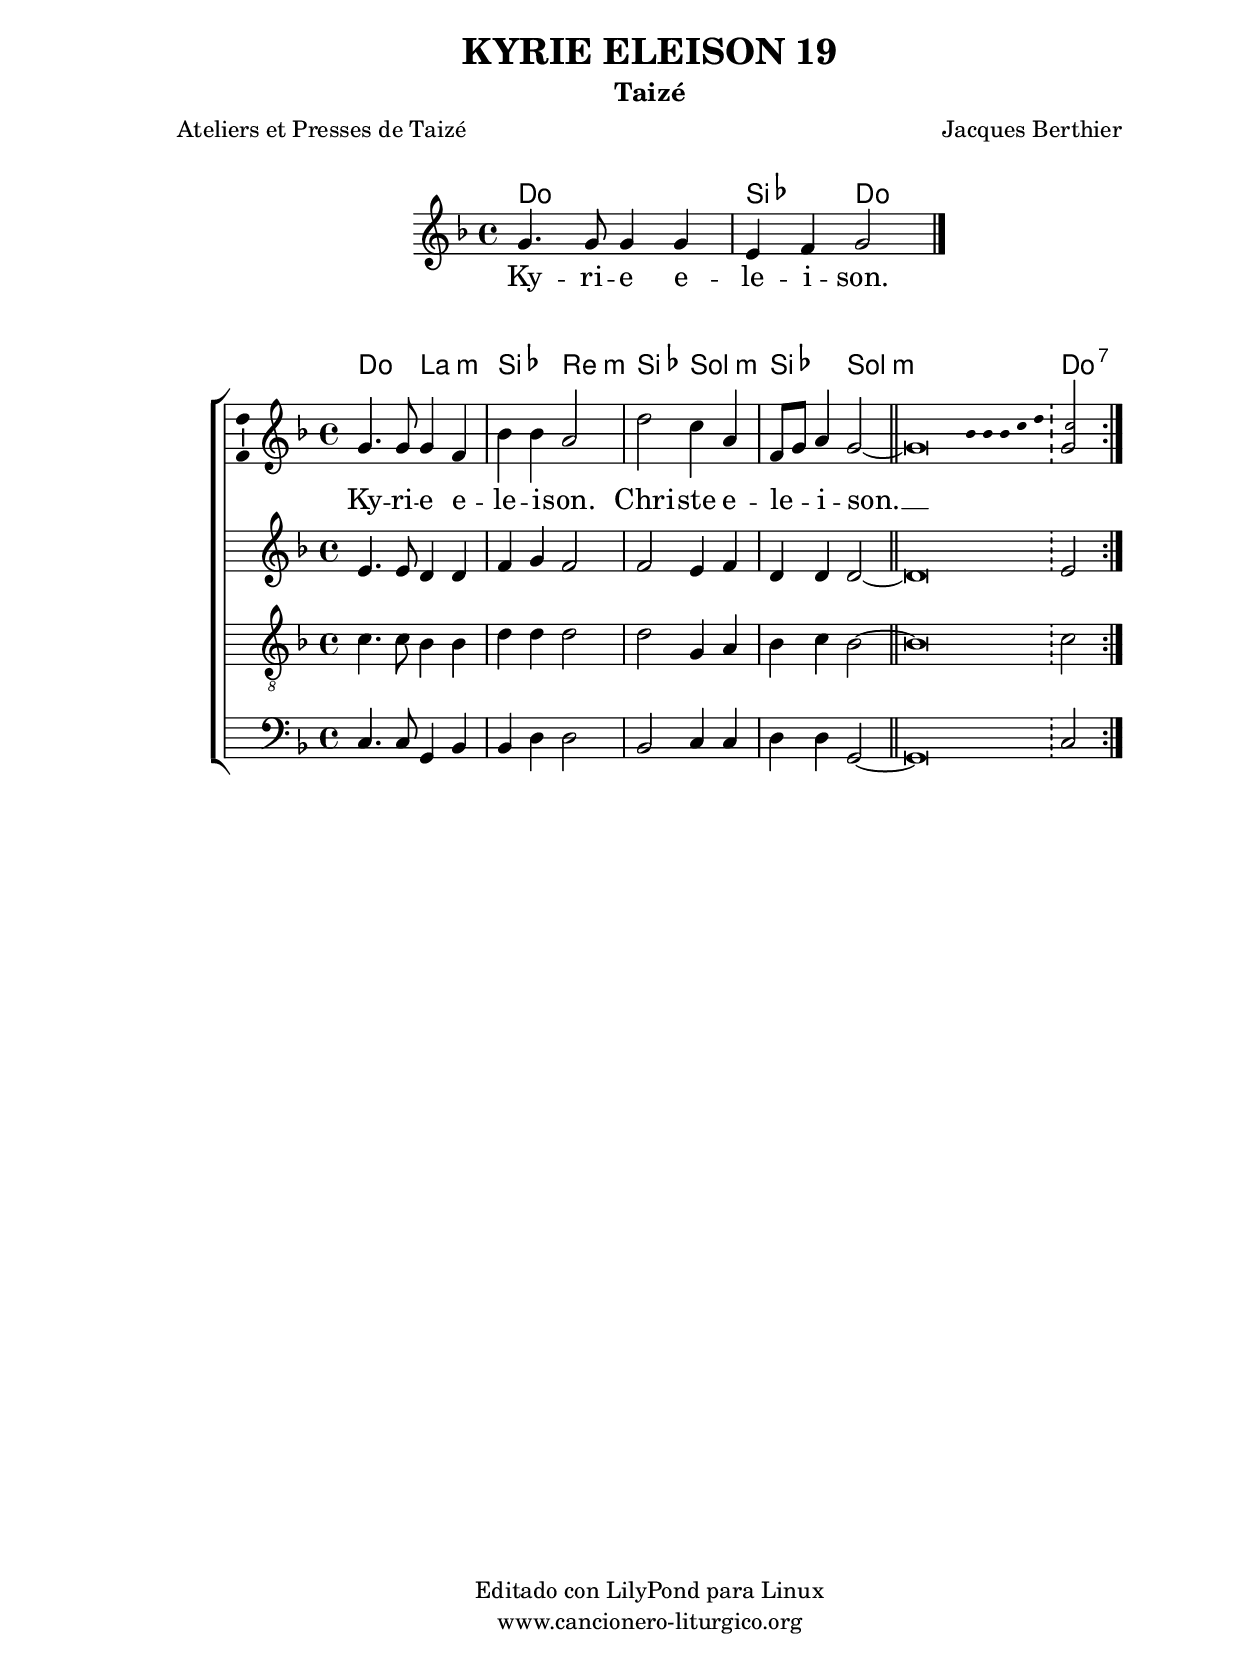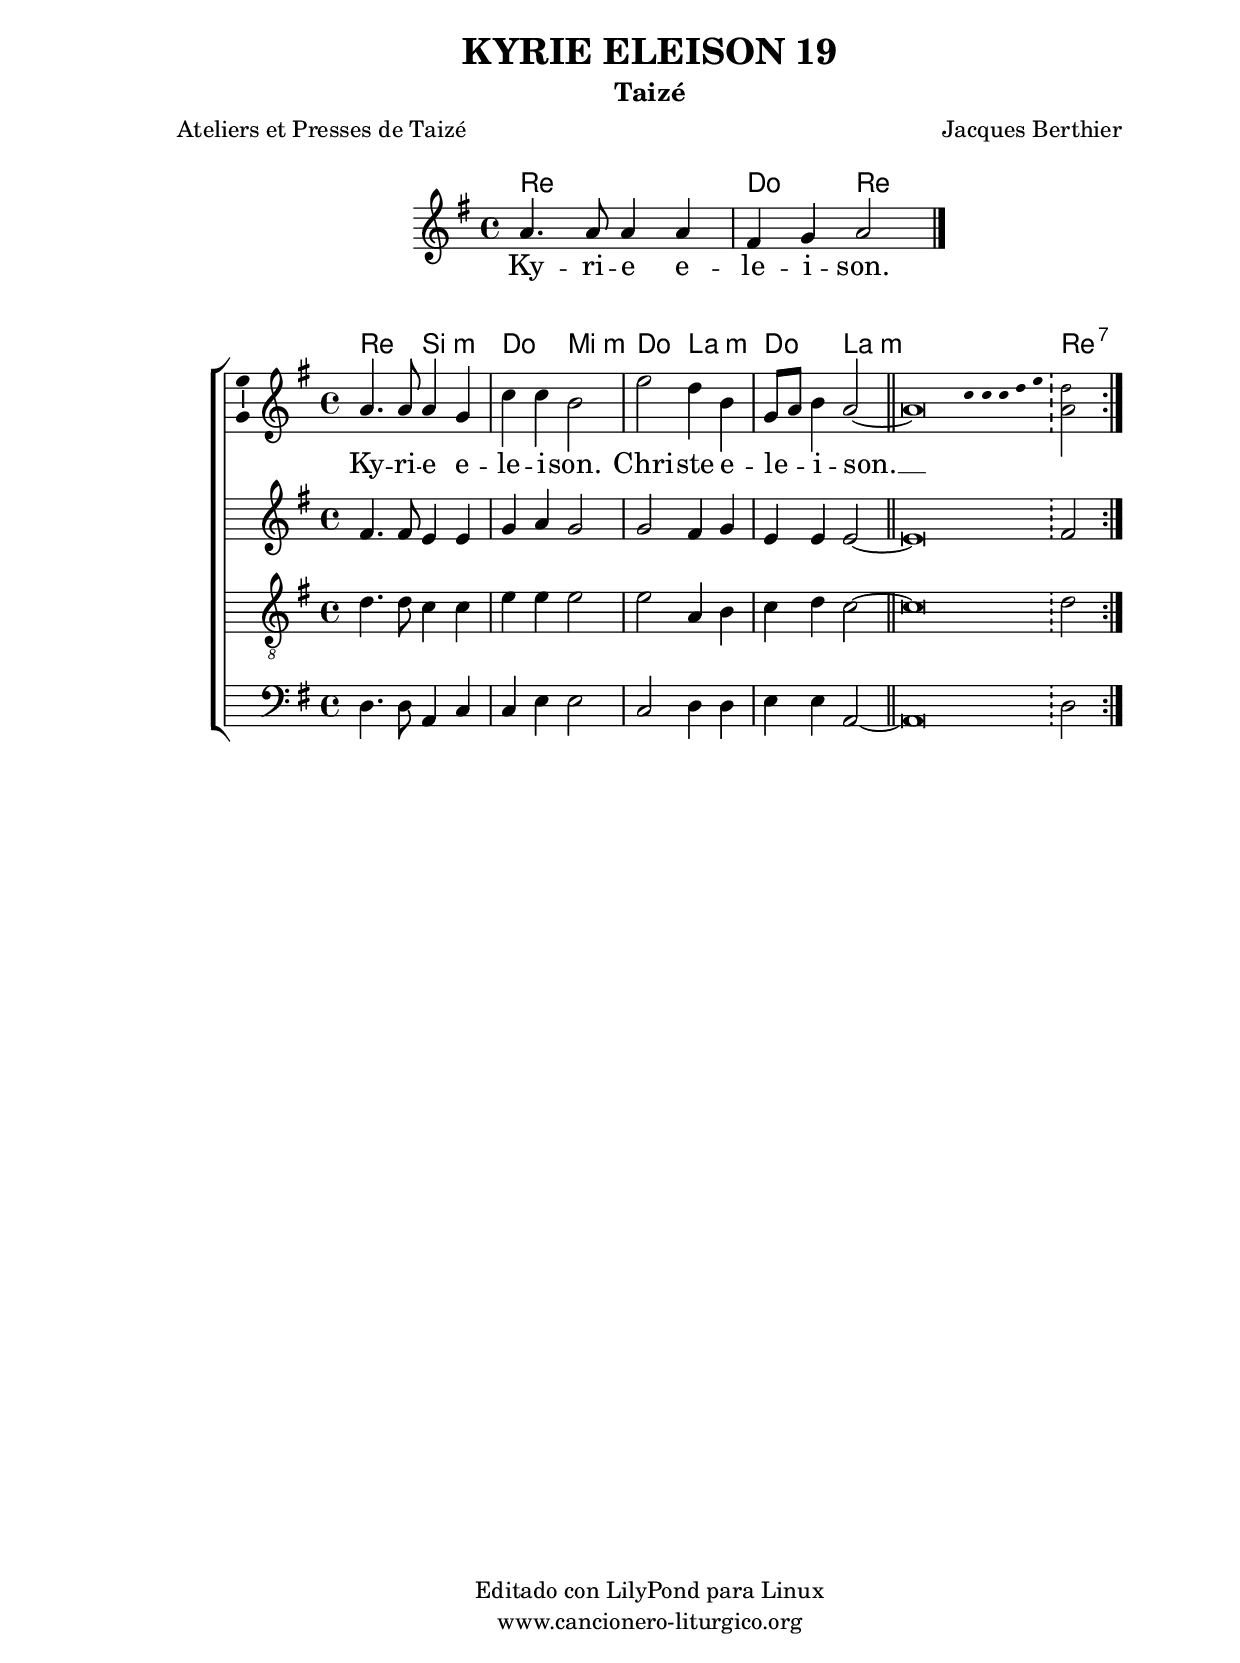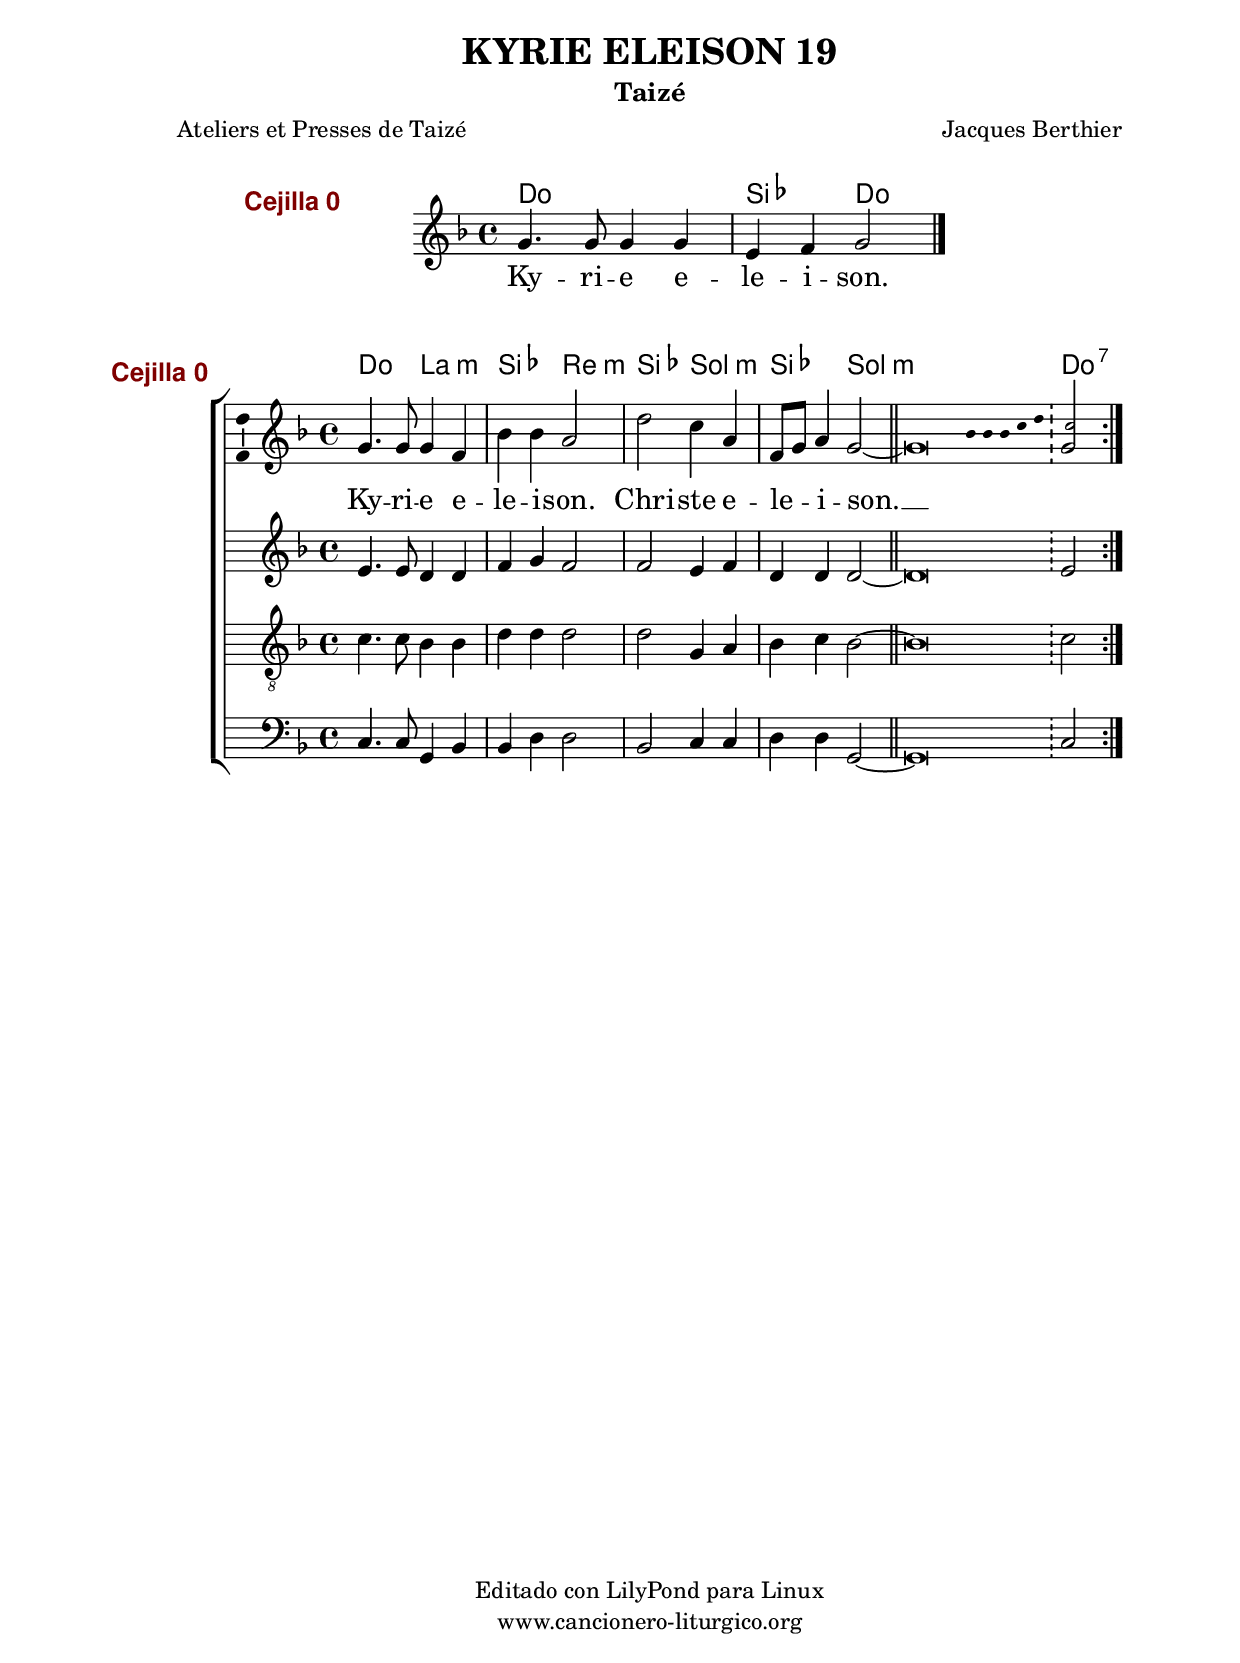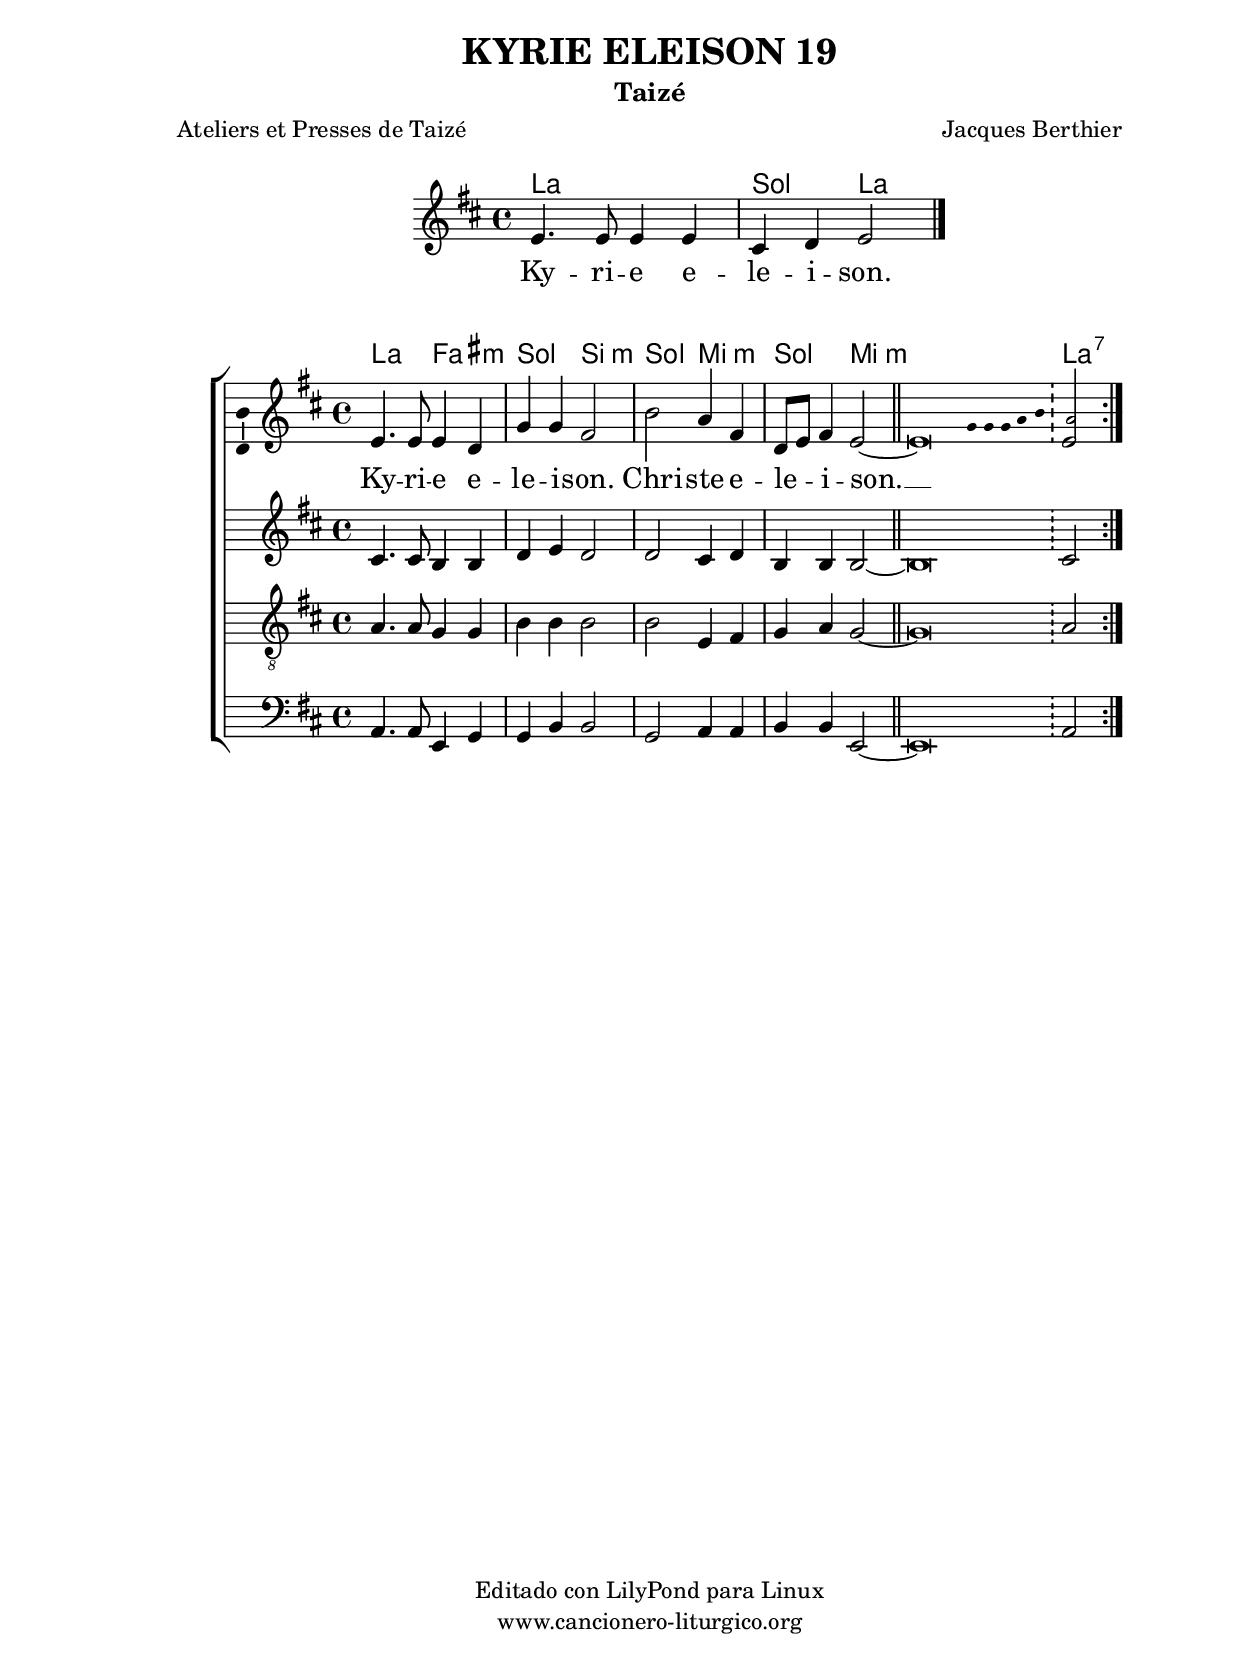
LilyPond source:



%versión de lilypond para la que se ha escrito esta partitura:
\version "2.16.0"

	%Tamaño papel
	#(set-default-paper-size "a4")
	%Tamaño partitura
	#(set-global-staff-size 20)
	%No responde al pulsar sobre una nota
	#(ly:set-option 'point-and-click #f)

%parámetros del encabezamiento:
\header {
	title = "KYRIE ELEISON 19"
	subtitle = "Taizé"
	composer = "Jacques Berthier"
	poet = "Ateliers et Presses de Taizé"
%	meter = "Tono original: Re m"
	arranger = ""
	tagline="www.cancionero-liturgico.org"
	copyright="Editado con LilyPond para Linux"
	tiempo = ""
	usos = "Kyrie"
	letra = ""
	}

%parámetros asociados al papel:
\paper  {
	oddHeaderMarkup = \markup {\fill-line { \on-the-fly #not-first-page \fromproperty #'header:title \on-the-fly #not-first-page \fromproperty #'header:composer }}
	evenHeaderMarkup = \markup {\fill-line { \fromproperty #'header:composer \fromproperty #'header:title }}
	#(set-paper-size "a4")
	print-page-number = ##f
	first-page-number = 1
	print-first-page-number = ##f
%	head-separation = 3.0 \cm
	top-margin = 2.0 \cm
	bottom-margin = 0.5\cm
%%%	bottom-margin = -2.0\cm
	left-margin = 3.0 \cm
	line-width = 16.0 \cm 
	indent = 8\mm
	interscoreline = 2.\mm
	between-system-space = 15\mm
%	para que las partituras no llenen la hoja:
	ragged-bottom = ##t
%	idem para la última hoja:
	ragged-last-bottom = ##f
%	para que las partituras llenen el ancho del papel:
	ragged-last = ##f
	after-title-space = 2.5 \cm
%page-count=1
%system-count=1

	%Flexible Vertical Spacing
%	markup-markup-spacing =
%	#'((basic-distance . 15) (minimum-distance . 15) (padding . 3))
	markup-system-spacing =
	#'((basic-distance . 15) (minimum-distance . 15) (padding . 3))
	system-system-spacing =
	#'((basic-distance . 15) (minimum-distance . 15) (padding . 3))
	score-system-spacing =
	#'((basic-distance . 15) (minimum-distance . 15) (padding . 5))
%	top-system-spacing = % header
%	#'((basic-distance . 8) (minimum-distance . 0) (padding . 0))
%	top-markup-spacing =
%	#'((basic-distance . 20) (minimum-distance . 20) (padding . 0))
	last-bottom-spacing = % footer
	#'((basic-distance . 5) (minimum-distance . 5) (padding . 0))
%	score-markup-spacing =
%	#'((basic-distance . 16) (minimum-distance . 13) (padding . 0))

	}


%parámetros que afectan a toda la partitura:
global =  {
	%clave de sol (G):
	\clef G
	%armadura:
	\key d \minor
	\tempo 4=80
	\set Score.tempoHideNote = ##t
	}


acordesintro = {
	\italianChords
	\chordmode {
%%%	\transpose c e
{

c2 s bes c

	}
	}
}


melodiaintro = 

%%%\transpose c e
{
	\relative c''{
	\time 4/4

g4. g8 g4 g
e4 f g2

\bar "|."
	}
	}


acordes = {
	\italianChords
	\chordmode {
%%%	\transpose c e
{

c2 a:m bes d:m bes g:m bes g:m

s s s c:7

	}
	}
}

stemOn = { \revert Staff.Stem #'transparent }
stemOff = { \override Staff.Stem #'transparent = ##t }

melodia = 

%%%\transpose c e
{
	\relative c''{
	\time 4/4

g4. g8 g4 f
bes4 bes a2
d2 c4 a
f8 g a4 g2~
\bar "||"
g\breve*1/2

\bar ""

<<
{
s2
\bar "dashed"
g2
}
{
\stemOff
\tweak #'font-size #-3 bes4*2/5
\tweak #'font-size #-3 bes4*2/5
\tweak #'font-size #-3 bes4*2/5
\tweak #'font-size #-3 c4*2/5
\tweak #'font-size #-3 d4*2/5
\stemOn
\tweak #'font-size #-3 c2
}
>>

\bar ":|"
	}
	}

melodiados = 

%%%\transpose c e
{
	\relative c'{
	\time 4/4

e4. e8 d4 d
f4 g f2
f2 e4 f
d4 d d2~
d\breve*1/2

s2 e2

\bar ":|"
	}
	}

melodiatres = 

%%%\transpose c e
{
	\relative c'{
	\time 4/4

\clef "G_8"
%\clef F

c4. c8 bes4 bes
d4 d d2
d2 g,4 a
bes4 c bes2~
bes\breve*1/2

s2 c2

\bar ":|"
	}
	}

melodiacuatro = 

%%%\transpose c e
{
	\relative c{
	\time 4/4

c4. c8 g4 bes
bes4 d d2
bes2 c4 c
d4 d g,2~
g\breve*1/2

s2 c2

\bar ":|"
	}
	}

textointro = \lyricmode {
Ky -- ri -- e e -- le -- i -- son.

}

texto = \lyricmode {
Ky -- ri -- e e -- le -- i -- son.
Chri -- ste e -- le -- _ i -- son. __

	}


acordesintroStaff = \context ChordNames = acordesintroStaff <<
	\set chordChanges = ##t
	\acordesintro
	>>

acordesStaff = \context ChordNames = acordesStaff <<
	\set chordChanges = ##t
	\acordes
	>>


%%%%%%%%%%%%%%%%%%%%%%%%%%%%%%%%%%% CEJILLA %%%%%%%%%%%%%%%%%%%%%%%%%%%%%%%%%%%
acordesintrocejilla = {
%%%	\override ChordNames.ChordName #'font-size = #-1
%%%	\override ChordNames.ChordName #'font-series = #'bold
	\transpose c c {
		\acordesintro
		}
	}

acordesintrocejillaStaff = \context ChordNames = acordesintrocejillaStaff <<
	\set Staff.instrumentName = \markup \with-color #darkred \larger \bold \sans "Cejilla 0"
	\set chordChanges = ##t
	\acordesintrocejilla
	>>
acordescejilla = {
%%%	\override ChordNames.ChordName #'font-size = #-1
%%%	\override ChordNames.ChordName #'font-series = #'bold
	\transpose c c {
		\acordes
		}
	}

acordescejillaStaff = \context ChordNames = acordescejillaStaff <<
	\set Staff.instrumentName = \markup \with-color #darkred \larger \bold \sans "Cejilla 0"
	\set chordChanges = ##t
	\acordescejilla
	>>
%%%%%%%%%%%%%%%%%%%%%%%%%%%%%%%%%%% CEJILLA %%%%%%%%%%%%%%%%%%%%%%%%%%%%%%%%%%%


vozintroStaff = \context Voice = vozintroStaff
<<
	\override Staff.StaffSymbol #'staff-space = #(magstep -0.35)
	\set Staff.midiInstrument = #"english horn"
	\set Staff.midiMinimumVolume = #0.7
	\set Staff.midiMaximumVolume = #0.9
	\global
	\melodiaintro
	>>

vozStaff = \context Voice = vozStaff
\with {\consists "Ambitus_engraver"}
<<
%	\set Staff.instrumentName = ""
%	\set Staff.shortInstrumentName = ""
%	\set Staff.midiInstrument = #"clarinet"
%	\set Staff.midiInstrument = #"cello"
%	\set Staff.midiInstrument = #"flute"
	\set Staff.midiInstrument = #"electric guitar (jazz)"
%	\set Staff.midiInstrument = #"english horn"
%	\set Staff.midiInstrument = #"violin"
%	\set Staff.midiInstrument = #"glockenspiel"
	\set Staff.midiMinimumVolume = #0.7
	\set Staff.midiMaximumVolume = #0.9
	\global
	\melodia
	>>

vozdosStaff = \context Voice = vozdosStaff
<<
	\set Staff.instrumentName = ""
	\set Staff.shortInstrumentName = ""
	\override Staff.StaffSymbol #'staff-space = #(magstep -0.35)
	\set Staff.midiInstrument = #"flute"
	\set Staff.midiMinimumVolume = #0.7
	\set Staff.midiMaximumVolume = #0.9
	\global
	\melodiados
	>>

voztresStaff = \context Voice = voztresStaff
<<
	\set Staff.instrumentName = ""
	\set Staff.shortInstrumentName = ""
	\override Staff.StaffSymbol #'staff-space = #(magstep -0.35)
	\set Staff.midiInstrument = #"flute"
	\set Staff.midiMinimumVolume = #0.7
	\set Staff.midiMaximumVolume = #0.9
	\global
%%%	%Cambio a clave de fa (F):
%%%	\clef F
	\melodiatres
	>>

vozcuatroStaff = \context Voice = vozcuatroStaff
<<
	\set Staff.instrumentName = ""
	\set Staff.shortInstrumentName = ""
	\override Staff.StaffSymbol #'staff-space = #(magstep -0.35)
	\set Staff.midiInstrument = #"flute"
	\set Staff.midiMinimumVolume = #0.7
	\set Staff.midiMaximumVolume = #0.9
	\global
	%Cambio a clave de fa (F):
	\clef F
	\melodiacuatro
	>>

textointroStaff = \context Lyrics = textointroStaff <<
	\lyricsto vozintroStaff \textointro
	>>

textoStaff = \context Lyrics = textoStaff <<
	\lyricsto vozStaff \texto
	>>

\book {
	\score {
		\context ChoirStaff {
%			\override StaffGroup.SystemStartBracket #'collapse-height = #1
%			\override Score.SystemStartBar #'collapse-height = #1
			<<
			\acordesintroStaff
			\vozintroStaff
			\textointroStaff
			>>
			}
		\layout {
%system-count=1
			indent = 4.0 \cm
			line-width= 13.0 \cm
			raggedright = ##t
	    		\context {
				\Lyrics
				\override LyricText #'font-size = #2
				}
	   		 \context {
				\Score
				\override StaffSymbol #'staff-space = #(magstep +3)
				}
			}
		}
	\score {
		\context ChoirStaff {
%			\override StaffGroup.SystemStartBracket #'collapse-height = #1
%			\override Score.SystemStartBar #'collapse-height = #1
			<<
			\acordesStaff
			\vozStaff
			\textoStaff
			\vozdosStaff
			\voztresStaff
			\vozcuatroStaff
			>>
			}
		\layout {
	    		\context {
				\Lyrics
				\override LyricText #'font-size = #2
				}
	   		 \context {
				\Score
				\override StaffSymbol #'staff-space = #(magstep +3)
				}
			}
		}
	\score {
		\unfoldRepeats
		\context ChoirStaff {
			<<
			\acordesintroStaff
			\vozintroStaff
			>>
			<<
			\acordesStaff
			\vozStaff
			\vozdosStaff
			\voztresStaff
			\vozcuatroStaff
			>>
			}
		\midi {
	  		\context {
	  			\Score
				tempoWholesPerMinute = #(ly:make-moment 70 4)
				}
			}
		}
	}


%Partitura para guitarra
#(define output-suffix "G")
\book {
	\score {
		\context ChoirStaff {
%			\override StaffGroup.SystemStartBracket #'collapse-height = #1
%			\override Score.SystemStartBar #'collapse-height = #1
			<<
			\acordesintrocejillaStaff
			\vozintroStaff
			\textointroStaff
			>>
			}
		\layout {
%system-count=1
			indent = 4.0 \cm
			line-width= 13.0 \cm
			raggedright = ##t
%%%%%%%%%%%%%%%%%%%%%%%%%%%%%%%%%%% CEJILLA %%%%%%%%%%%%%%%%%%%%%%%%%%%%%%%%%%%
			\context {
				\ChordNames \consists Instrument_name_engraver
				}
%%%%%%%%%%%%%%%%%%%%%%%%%%%%%%%%%%% CEJILLA %%%%%%%%%%%%%%%%%%%%%%%%%%%%%%%%%%%
	    		\context {
				\Lyrics
				\override LyricText #'font-size = #2
				}
	   		 \context {
				\Score
				\override StaffSymbol #'staff-space = #(magstep +3)
				}
			}
		}
	\score {
		\context ChoirStaff {
%			\override StaffGroup.SystemStartBracket #'collapse-height = #1
%			\override Score.SystemStartBar #'collapse-height = #1
			<<
			\acordescejillaStaff
			\vozStaff
			\textoStaff
			\vozdosStaff
			\voztresStaff
			\vozcuatroStaff
			>>
			}
		\layout {
%%%%%%%%%%%%%%%%%%%%%%%%%%%%%%%%%%% CEJILLA %%%%%%%%%%%%%%%%%%%%%%%%%%%%%%%%%%%
			\context {
				\ChordNames \consists Instrument_name_engraver
				}
%%%%%%%%%%%%%%%%%%%%%%%%%%%%%%%%%%% CEJILLA %%%%%%%%%%%%%%%%%%%%%%%%%%%%%%%%%%%
	    		\context {
				\Lyrics
				\override LyricText #'font-size = #2
				}
	   		 \context {
				\Score
				\override StaffSymbol #'staff-space = #(magstep +3)
				}
			}
		}
	}


#(define output-suffix "C")
\book {
	\score {
		\context ChoirStaff {
%			\override StaffGroup.SystemStartBracket #'collapse-height = #1
%			\override Score.SystemStartBar #'collapse-height = #1
\transpose c d
			<<
			\acordesintroStaff
			\vozintroStaff
			\textointroStaff
			>>
			}
		\layout {
%system-count=1
			indent = 4.0 \cm
			line-width= 13.0 \cm
			raggedright = ##t
	    		\context {
				\Lyrics
				\override LyricText #'font-size = #2
				}
	   		 \context {
				\Score
				\override StaffSymbol #'staff-space = #(magstep +3)
				}
			}
		}
	\score {
		\context ChoirStaff {
%			\override StaffGroup.SystemStartBracket #'collapse-height = #1
%			\override Score.SystemStartBar #'collapse-height = #1
\transpose c d
			<<
			\acordesStaff
			\vozStaff
			\textoStaff
			\vozdosStaff
			\voztresStaff
			\vozcuatroStaff
			>>
			}
		\layout {
	    		\context {
				\Lyrics
				\override LyricText #'font-size = #2
				}
	   		 \context {
				\Score
				\override StaffSymbol #'staff-space = #(magstep +3)
				}
			}
		}
	}


#(define output-suffix "S")
\book {
	\score {
		\context ChoirStaff {
%			\override StaffGroup.SystemStartBracket #'collapse-height = #1
%			\override Score.SystemStartBar #'collapse-height = #1
\transpose c a,
			<<
			\acordesintroStaff
			\vozintroStaff
			\textointroStaff
			>>
			}
		\layout {
%system-count=1
			indent = 4.0 \cm
			line-width= 13.0 \cm
			raggedright = ##t
	    		\context {
				\Lyrics
				\override LyricText #'font-size = #2
				}
	   		 \context {
				\Score
				\override StaffSymbol #'staff-space = #(magstep +3)
				}
			}
		}
	\score {
		\context ChoirStaff {
%			\override StaffGroup.SystemStartBracket #'collapse-height = #1
%			\override Score.SystemStartBar #'collapse-height = #1
\transpose c a,
			<<
			\acordesStaff
			\vozStaff
			\textoStaff
			\vozdosStaff
			\voztresStaff
			\vozcuatroStaff
			>>
			}
		\layout {
	    		\context {
				\Lyrics
				\override LyricText #'font-size = #2
				}
	   		 \context {
				\Score
				\override StaffSymbol #'staff-space = #(magstep +3)
				}
			}
		}
	}


